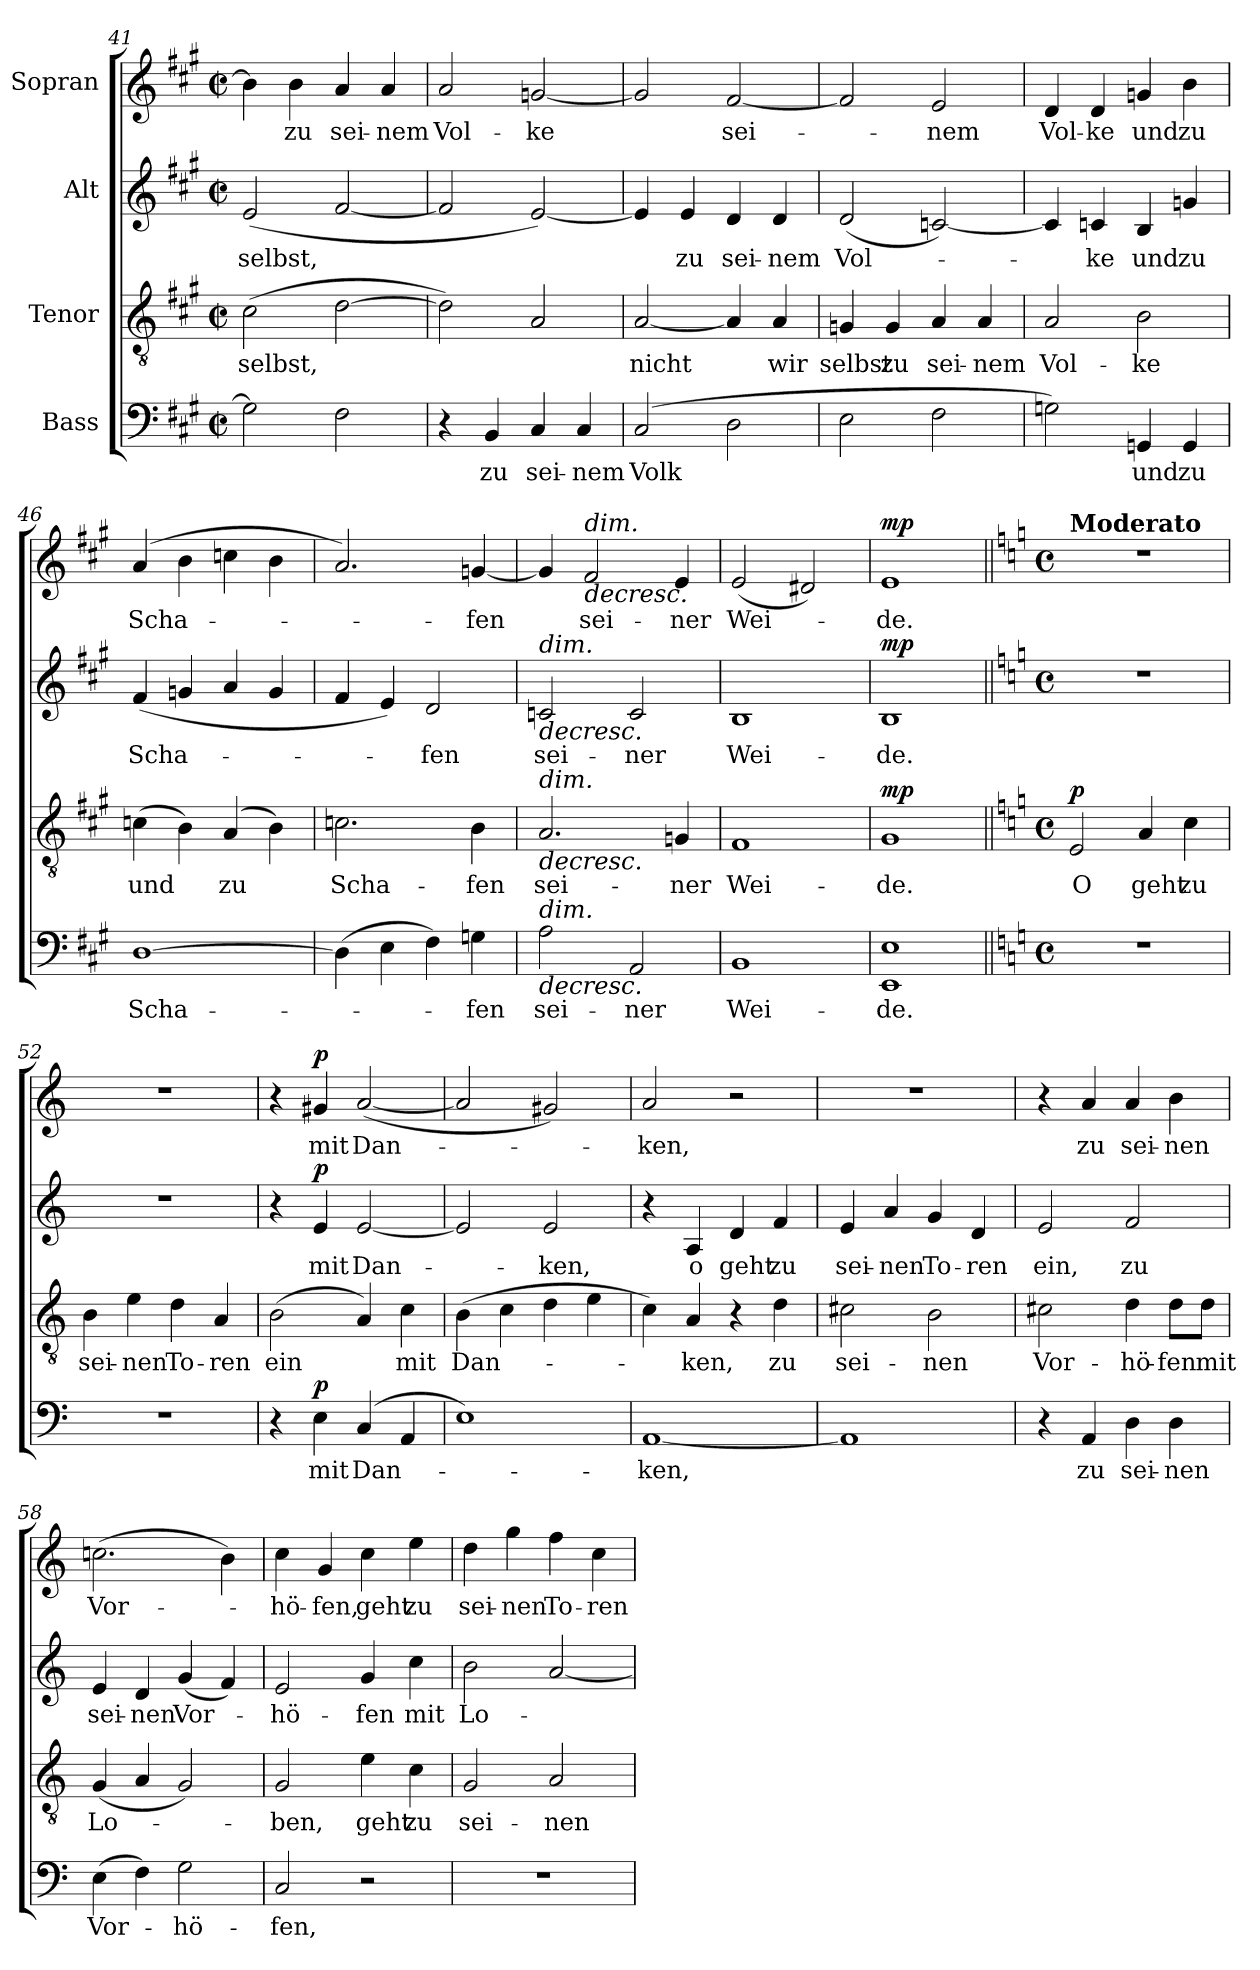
**kern	**text	**dynam	**kern	**text	**dynam	**kern	**text	**dynam	**kern	**text	**dynam
*part4	*part4	*part4	*part3	*part3	*part3	*part2	*part2	*part2	*part1	*part1	*part1
*staff4	*staff4	*staff4	*staff3	*staff3	*staff3	*staff2	*staff2	*staff2	*staff1	*staff1	*staff1
*I"Bass	*	*	*I"Tenor	*	*	*I"Alt	*	*	*I"Sopran	*	*
*clefF4	*	*	*clefGv2	*	*	*clefG2	*	*	*clefG2	*	*
*k[f#c#g#]	*	*	*k[f#c#g#]	*	*	*k[f#c#g#]	*	*	*k[f#c#g#]	*	*
*M2/2	*	*	*M2/2	*	*	*M2/2	*	*	*M2/2	*	*
*met(c|)	*	*	*met(c|)	*	*	*met(c|)	*	*	*met(c|)	*	*
=41	=41	=41	=41	=41	=41	=41	=41	=41	=41	=41	=41
2G\]	.	.	(2c#\	selbst,	.	(2e/	selbst,	.	4b\]	.	.
.	.	.	.	.	.	.	.	.	4b\	zu	.
2F#\	.	.	[2d\	.	.	[2f#/	.	.	4a/	sei-	.
.	.	.	.	.	.	.	.	.	4a/	nem	.
=42	=42	=42	=42	=42	=42	=42	=42	=42	=42	=42	=42
4r	.	.	2d\])	.	.	2f#/]	.	.	2a/	Vol-	.
4BB/	zu	.	.	.	.	.	.	.	.	.	.
4C#/	sei-	.	2A/	.	.	[2e/)	.	.	[2gn/	ke	.
4C#/	-nem	.	.	.	.	.	.	.	.	.	.
=43	=43	=43	=43	=43	=43	=43	=43	=43	=43	=43	=43
(2C#/	Volk	.	[2A/	nicht	.	4e/]	.	.	2g/]	.	.
.	.	.	.	.	.	4e/	zu	.	.	.	.
2D\	.	.	4A/]	.	.	4d/	sei-	.	[2f#/	sei-	.
.	.	.	4A/	wir	.	4d/	nem	.	.	.	.
=44	=44	=44	=44	=44	=44	=44	=44	=44	=44	=44	=44
2E\	.	.	4Gn/	selbst	.	(2d/	Vol-	.	2f#/]	.	.
.	.	.	4G/	zu	.	.	.	.	.	.	.
2F#\	.	.	4A/	sei-	.	[2cn/)	.	.	2e/	nem	.
.	.	.	4A/	nem	.	.	.	.	.	.	.
!!LO:LB:g=z
=45	=45	=45	=45	=45	=45	=45	=45	=45	=45	=45	=45
2Gn\)	.	.	2A/	Vol-	.	4c/]	.	.	4d/	Vol-	.
.	.	.	.	.	.	4cn/	-ke	.	4d/	ke	.
4GGn/	und	.	2B\	ke	.	4B/	und	.	4gn/	und	.
4GG/	zu	.	.	.	.	4gn/	zu	.	4b\	zu	.
=46	=46	=46	=46	=46	=46	=46	=46	=46	=46	=46	=46
[1D	Scha-	.	(4cn\	und	.	(4f#/	Scha-	.	(4a/	Scha-	.
.	.	.	4B\)	.	.	4gn/	.	.	4b\	.	.
.	.	.	(4A/	zu	.	4a/	.	.	4ccn\	.	.
.	.	.	4B\)	.	.	4g/	.	.	4b\	.	.
=47	=47	=47	=47	=47	=47	=47	=47	=47	=47	=47	=47
(4D\]	.	.	2.cn\	Scha-	.	4f#/	.	.	2.a/)	.	.
4E\	.	.	.	.	.	4e/)	.	.	.	.	.
4F#\)	.	.	.	.	.	2d/	-fen	.	.	.	.
4Gn\	-fen	.	4B\	-fen	.	.	.	.	[4gn/	fen	.
=48	=48	=48	=48	=48	=48	=48	=48	=48	=48	=48	=48
!	!	!	!	!	!	!LO:TX:a:i:t=dim.	!	!	!	!	!
!	!	!	!LO:TX:a:i:t=dim.	!	!	!	!	!	!	!	!
!LO:TX:a:i:t=dim.	!	!	!	!	!	!	!	!	!	!	!
!	!	!LO:HP:b	!	!	!LO:HP:b	!	!	!LO:HP:b	!	!	!
2A\	sei-	>	2.A/	sei-	>	2cn/	sei-	>	4g/]	.	.
!	!	!	!	!	!	!	!	!	!LO:TX:a:i:t=dim.	!	!
!	!	!	!	!	!	!	!	!	!	!	!LO:HP:b
.	.	.	.	.	.	.	.	.	2f#/	sei-	>
2AA/	ner	.	.	.	.	2c/	ner	.	.	.	.
.	.	.	4Gn/	-ner	.	.	.	.	4e/	ner	.
=49	=49	=49	=49	=49	=49	=49	=49	=49	=49	=49	=49
1BB	Wei-	.	1F#	Wei-	.	1B	Wei-	.	(2e/	Wei-	.
.	.	.	.	.	.	.	.	.	2d#X/)	.	.
=50	=50	=50	=50	=50	=50	=50	=50	=50	=50	=50	=50
!	!	!LO:DY:a	!	!	!	!	!	!	!	!	!
!	!	!LO:DY:n=1:a	!	!	!LO:DY:a	!	!	!LO:DY:a	!	!	!LO:DY:a
1EE 1E	-de.	mp mp	1G#	-de.	mp	1B	de.	mp	1e	-de.	mp
.	.	]	.	.	]	.	.	]	.	.	]
!!LO:LB:g=z
=51||	=51||	=51||	=51||	=51||	=51||	=51||	=51||	=51||	=51||	=51||	=51||
*k[]	*	*	*k[]	*	*	*k[]	*	*	*k[]	*	*
*M4/4	*	*	*M4/4	*	*	*M4/4	*	*	*M4/4	*	*
*met(c)	*	*	*met(c)	*	*	*met(c)	*	*	*met(c)	*	*
*	*	*	*	*	*	*	*	*	*MM90	*	*
!	!	!	!	!	!	!	!	!	!LO:TX:a:B:t=Moderato	!	!
!	!	!	!	!	!LO:DY:a	!	!	!	!	!	!
1r	.	.	2E/	O	p	1r	.	.	1r	.	.
.	.	.	4A/	geht	.	.	.	.	.	.	.
.	.	.	4c\	zu	.	.	.	.	.	.	.
=52	=52	=52	=52	=52	=52	=52	=52	=52	=52	=52	=52
1r	.	.	4B\	sei-	.	1r	.	.	1r	.	.
.	.	.	4e\	-nen	.	.	.	.	.	.	.
.	.	.	4d\	To-	.	.	.	.	.	.	.
.	.	.	4A/	-ren	.	.	.	.	.	.	.
=53	=53	=53	=53	=53	=53	=53	=53	=53	=53	=53	=53
4r	.	.	(2B\	ein	.	4r	.	.	4r	.	.
!	!	!LO:DY:a	!	!	!	!	!	!LO:DY:a	!	!	!LO:DY:a
4E\	mit	p	.	.	.	4e/	mit	p	4g#X/	mit	p
(4C/	Dan-	.	4A/)	.	.	[2e/	Dan-	.	([2a/	Dan-	.
4AA/	.	.	4c\	mit	.	.	.	.	.	.	.
=54	=54	=54	=54	=54	=54	=54	=54	=54	=54	=54	=54
1E)	.	.	(4B\	Dan-	.	2e/]	.	.	2a/]	.	.
.	.	.	4c\	.	.	.	.	.	.	.	.
.	.	.	4d\	.	.	2e/	ken,	.	2g#X/)	.	.
.	.	.	4e\	.	.	.	.	.	.	.	.
=55	=55	=55	=55	=55	=55	=55	=55	=55	=55	=55	=55
[1AA	-ken,	.	4c\)	.	.	4r	.	.	2a/	ken,	.
.	.	.	4A/	-ken,	.	4A/	o	.	.	.	.
.	.	.	4r	.	.	4d/	geht	.	2r	.	.
.	.	.	4d\	zu	.	4f/	zu	.	.	.	.
=56	=56	=56	=56	=56	=56	=56	=56	=56	=56	=56	=56
1AA]	.	.	2c#X\	sei-	.	4e/	sei-	.	1r	.	.
.	.	.	.	.	.	4a/	-nen	.	.	.	.
.	.	.	2B\	nen	.	4g/	To-	.	.	.	.
.	.	.	.	.	.	4d/	-ren	.	.	.	.
=57	=57	=57	=57	=57	=57	=57	=57	=57	=57	=57	=57
4r	.	.	2c#X\	Vor-	.	2e/	ein,	.	4r	.	.
4AA/	zu	.	.	.	.	.	.	.	4a/	zu	.
4D\	sei-	.	4d\	hö-	.	2f/	zu	.	4a/	sei-	.
4D\	-nen	.	8d\L	fen	.	.	.	.	4b\	-nen	.
.	.	.	8d\J	mit	.	.	.	.	.	.	.
=58	=58	=58	=58	=58	=58	=58	=58	=58	=58	=58	=58
(4E\	Vor-	.	(4G/	Lo-	.	4e/	sei-	.	(2.ccn\	Vor-	.
4F\)	.	.	4A/	.	.	4d/	-nen	.	.	.	.
2G\	-hö-	.	2G/)	.	.	(4g/	Vor-	.	.	.	.
.	.	.	.	.	.	4f/)	.	.	4b\)	.	.
!!LO:PB:g=z
=59	=59	=59	=59	=59	=59	=59	=59	=59	=59	=59	=59
2C/	-fen,	.	2G/	-ben,	.	2e/	-hö-	.	4cc\	hö-	.
.	.	.	.	.	.	.	.	.	4g/	-fen,	.
2r	.	.	4e\	geht	.	4g/	-fen	.	4cc\	geht	.
.	.	.	4c\	zu	.	4cc\	mit	.	4ee\	zu	.
=60	=60	=60	=60	=60	=60	=60	=60	=60	=60	=60	=60
1r	.	.	2G/	sei-	.	2b\	Lo-	.	4dd\	sei-	.
.	.	.	.	.	.	.	.	.	4gg\	nen	.
.	.	.	2A/	nen	.	[2a/	.	.	4ff\	To-	.
.	.	.	.	.	.	.	.	.	4cc\	-ren	.
=	=	=	=	=	=	=	=	=	=	=	=
*-	*-	*-	*-	*-	*-	*-	*-	*-	*-	*-	*-
